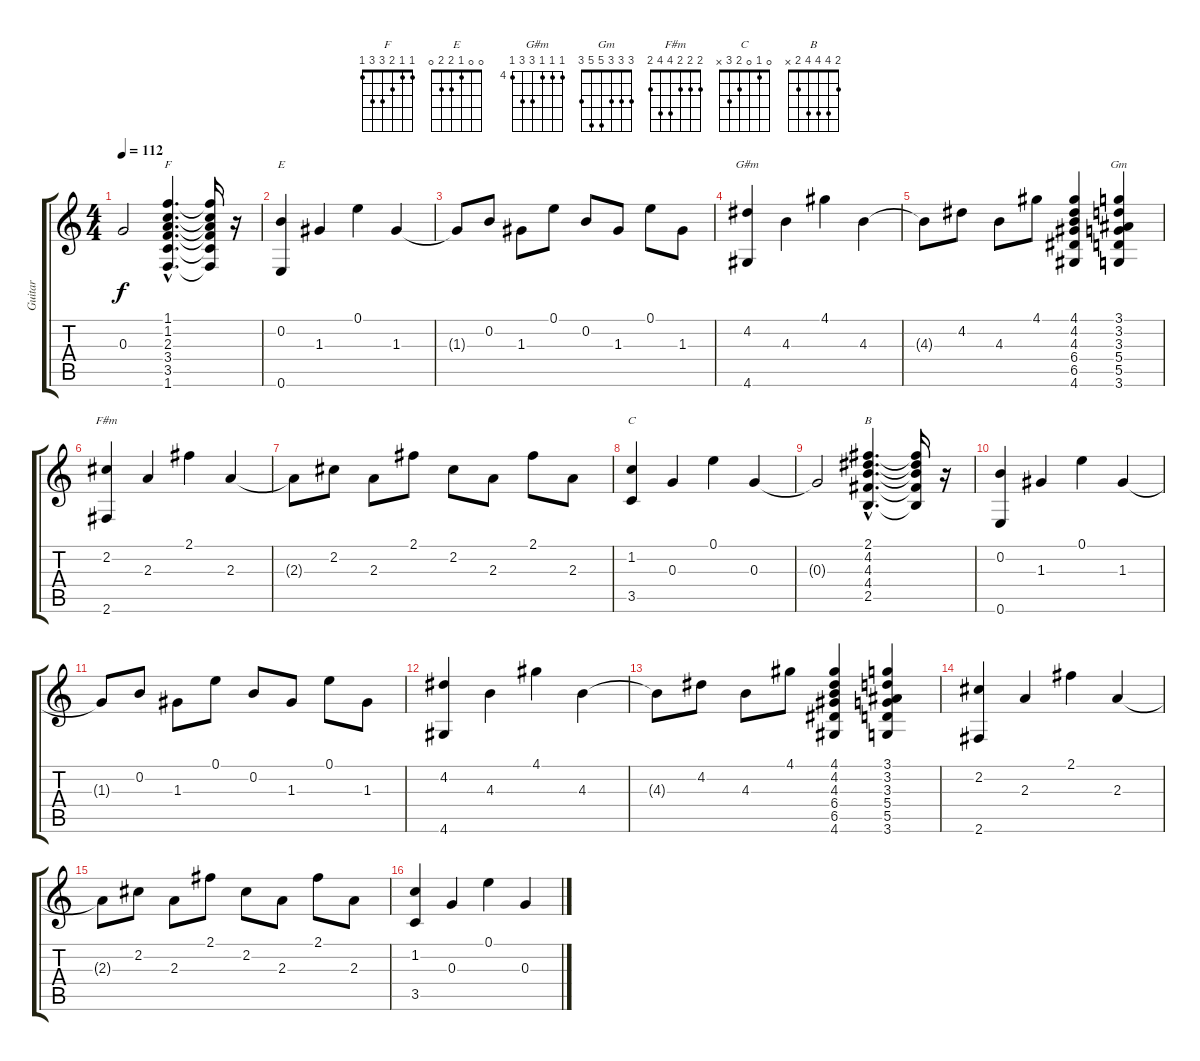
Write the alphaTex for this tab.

\track ("Guitar" "Guitar") {instrument electricguitarclean}
\staff {score tabs}
\tuning (E4 B3 G3 D3 A2 E2) {hide}
\chord ("F" 1 1 2 3 3 1)
\chord ("E" 0 0 1 2 2 0)
\chord ("G#m" 4 4 4 6 6 4) {firstfret 4}
\chord ("Gm" 3 3 3 5 5 3)
\chord ("F#m" 2 2 2 4 4 2)
\chord ("C" 0 1 0 2 3 x)
\chord ("B" 2 4 4 4 2 x)
\ts (4 4)
\tempo 112
\clef g2
\ks c
0.3{t}.2{dy f} (1.1{hac} 1.2{hac} 2.3{hac} 3.4{hac} 3.5{hac} 1.6{hac}).4{d ch "F"} (1.1{t} 1.2{t} 2.3{t} 3.4{t} 3.5{t} 1.6{t}).16 r.16 |
(0.2 0.6).4{ch "E"} 1.3.4 0.1.4 1.3.4 |
1.3{t}.8 0.2.8 1.3.8 0.1.8 0.2.8 1.3.8 0.1.8 1.3.8 |
(4.2 4.6).4{ch "G#m"} 4.3.4 4.1.4 4.3.4 |
4.3{t}.8 4.2.8 4.3.8 4.1.8 (4.1 4.2 4.3 6.4 6.5 4.6).4 (3.1 3.2 3.3 5.4 5.5 3.6).4{ch "Gm"} |
(2.2 2.6).4{ch "F#m"} 2.3.4 2.1.4 2.3.4 |
2.3{t}.8 2.2.8 2.3.8 2.1.8 2.2.8 2.3.8 2.1.8 2.3.8 |
(1.2 3.5).4{ch "C"} 0.3.4 0.1.4 0.3.4 |
0.3{t}.2 (2.1{hac} 4.2{hac} 4.3{hac} 4.4{hac} 2.5{hac}).4{d ch "B"} (2.1{t} 4.2{t} 4.3{t} 4.4{t} 2.5{t}).16 r.16 |
(0.2 0.6).4 1.3.4 0.1.4 1.3.4 |
1.3{t}.8 0.2.8 1.3.8 0.1.8 0.2.8 1.3.8 0.1.8 1.3.8 |
(4.2 4.6).4 4.3.4 4.1.4 4.3.4 |
4.3{t}.8 4.2.8 4.3.8 4.1.8 (4.1 4.2 4.3 6.4 6.5 4.6).4 (3.1 3.2 3.3 5.4 5.5 3.6).4 |
(2.2 2.6).4 2.3.4 2.1.4 2.3.4 |
2.3{t}.8 2.2.8 2.3.8 2.1.8 2.2.8 2.3.8 2.1.8 2.3.8 |
(1.2 3.5).4 0.3.4 0.1.4 0.3.4
